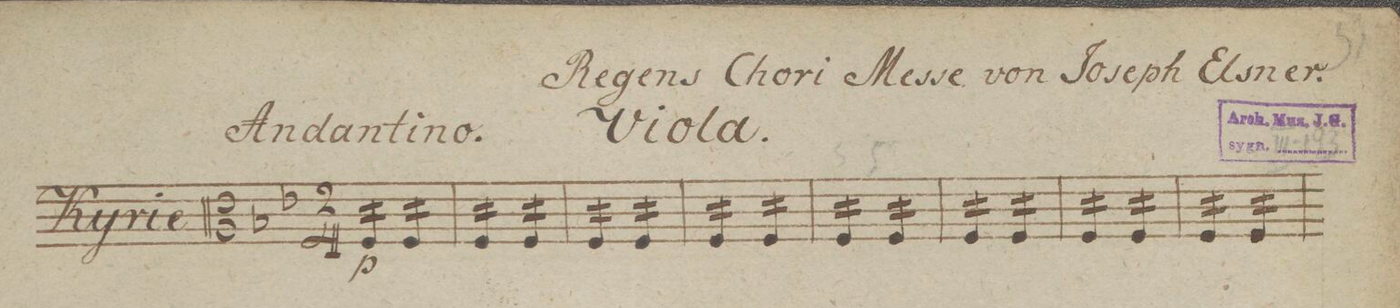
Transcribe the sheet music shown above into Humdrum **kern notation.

**kern	**dynam
*I"Viola	*
*clefC3	*
*k[b-e-]	*
*M2/4	*
*tremolo	*
16F/LL	p
16F/	.
16F/	.
16F/JJ	.
16F/LL	.
16F/	.
16F/	.
16F/JJ	.
=2	=2
16F/LL	.
16F/	.
16F/	.
16F/JJ	.
16F/LL	.
16F/	.
16F/	.
16F/JJ	.
=3	=3
16F/LL	.
16F/	.
16F/	.
16F/JJ	.
16F/LL	.
16F/	.
16F/	.
16F/JJ	.
=4	=4
16F/LL	.
16F/	.
16F/	.
16F/JJ	.
16F/LL	.
16F/	.
16F/	.
16F/JJ	.
=5	=5
16F/LL	.
16F/	.
16F/	.
16F/JJ	.
16F/LL	.
16F/	.
16F/	.
16F/JJ	.
=6	=6
16F/LL	.
16F/	.
16F/	.
16F/JJ	.
16F/LL	.
16F/	.
16F/	.
16F/JJ	.
=7	=7
16F/LL	.
16F/	.
16F/	.
16F/JJ	.
16F/LL	.
16F/	.
16F/	.
16F/JJ	.
=8	=8
16F/LL	.
16F/	.
16F/	.
16F/JJ	.
16F/LL	.
16F/	.
16F/	.
16F/JJ	.
=9	=9
*-	*-
